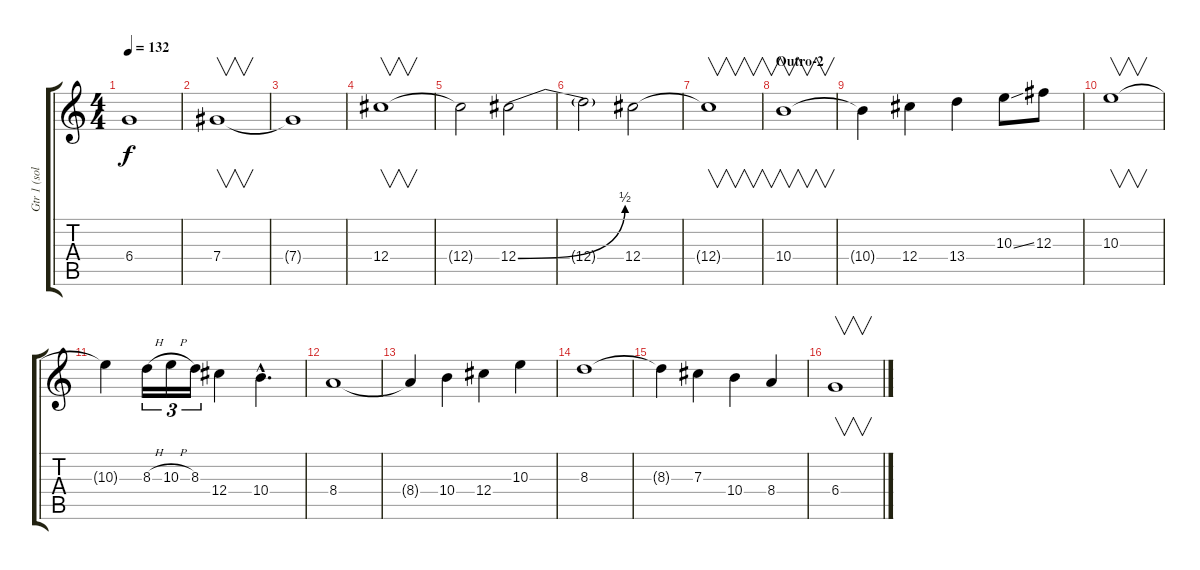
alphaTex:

\track ("Gtr 1 (solos)" "Gtr 1 (sol") {instrument distortionguitar}
\staff {score tabs}
\tuning (Eb4 Bb3 Gb3 Db3 Ab2 Eb2) {hide}
\ts (4 4)
\tempo 132
\clef g2
\ks c
6.4{t}.1{dy f} |
7.4.1{v} |
7.4{t}.1 |
12.4.1{v} |
12.4{t}.2 12.4{be (bend 0 0 60 2)}.2 |
12.4{t}.2 12.4.2 |
12.4{t}.1{v} |
\section ("" "Outro-2")
10.4.1{v} |
10.4{t}.4 12.4.4 13.4.4 10.3{ss}.8 12.3.8 |
10.3.1{v} |
10.3{t}.4 8.3{h}.16{tu (3 2)} 10.3{h}.16{tu (3 2)} 8.3.16{tu (3 2)} 12.4.4 10.4{hac}.4{d} |
8.4.1 |
8.4{t}.4 10.4.4 12.4.4 10.3.4 |
8.3.1 |
8.3{t}.4 7.3.4 10.4.4 8.4.4 |
6.4.1{v}
